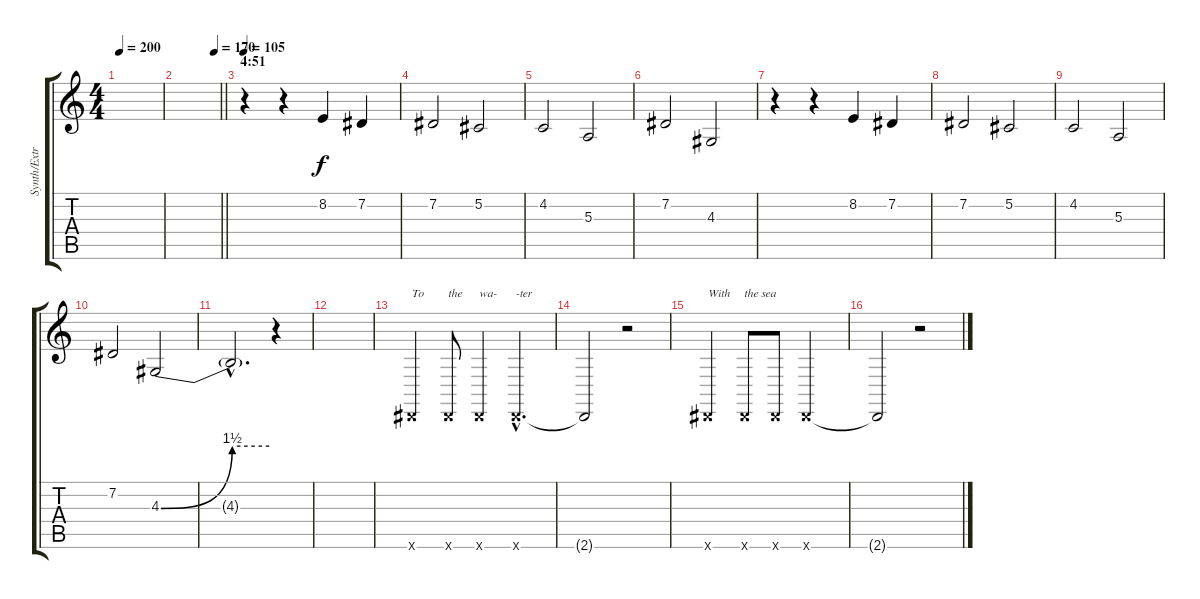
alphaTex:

\track ("Synth/Extra Guitar I/Vocals" "Synth/Extr") {instrument pad3polysynth}
\staff {score tabs}
\tuning (Db4 Ab3 E3 B2 Gb2 Db2) {hide}
\ts (4 4)
\tempo 200
\clef g2
\ks c
|
\tempo (170 0.875)
\barLineRight lightlight
|
\section ("" "4:51")
\tempo 105
r.4 r.4 8.2.4{volume 13 instrument pad3polysynth} 7.2.4 |
7.2.2 5.2.2 |
4.2.2 5.3.2 |
7.2.2 4.3.2 |
r.4 r.4 8.2.4 7.2.4 |
7.2.2 5.2.2 |
4.2.2 5.3.2 |
7.2.2 4.3{be (bend 0 0 60 6)}.2 |
4.3{be (hold 0 6 60 6) hac t}.2{d} r.4 |
|
2.6{x}.4{txt "To"} 2.6{x}.8{txt "the"} 2.6{x}.4{txt "wa-"} 2.6{hac x}.4{d txt "-ter"} |
2.6{t}.2 r.2 |
2.6{x}.4{txt "With"} 2.6{x}.8{txt "the sea"} 2.6{x}.8 2.6{x}.2 |
2.6{t}.2 r.2
